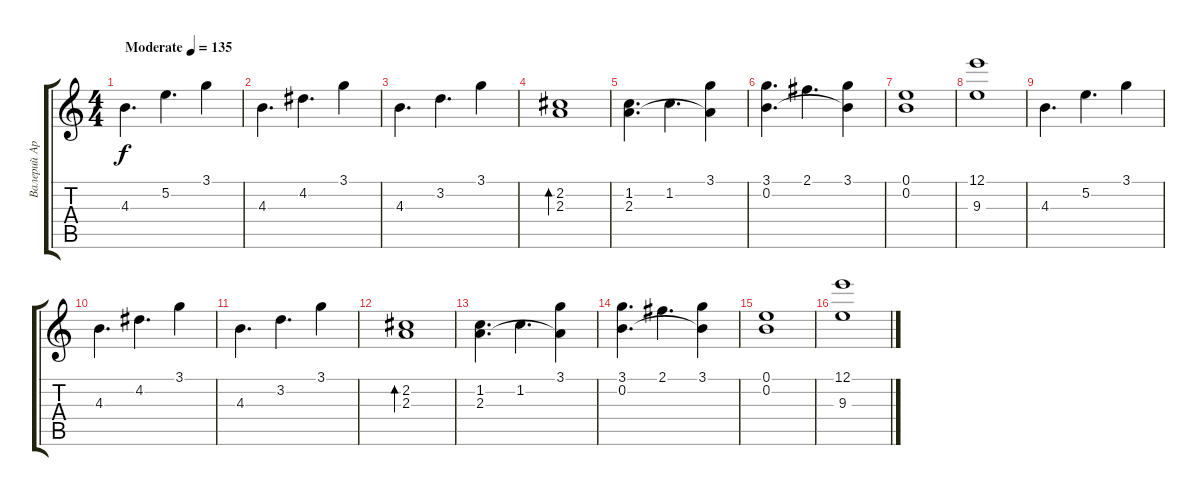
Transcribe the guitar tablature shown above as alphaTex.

\track ("Валерий Аркадин (гитара)" "Валерий Ар") {instrument acousticguitarsteel}
\staff {score tabs}
\tuning (E4 B3 G3 D3 A2 E2) {hide}
\ts (4 4)
\tempo (135 "Moderate")
\clef g2
\ks c
4.3.4{d dy f instrument acousticguitarsteel} 5.2.4{d} 3.1.4 |
4.3.4{d} 4.2.4{d} 3.1.4 |
4.3.4{d} 3.2.4{d} 3.1.4 |
(2.2 2.3).1{bd 120} |
(1.2 2.3).4{d} 1.2.4{d} (3.1 2.3{t}).4 |
(3.1 0.2).4{d} 2.1.4{d} (3.1 0.2{t}).4 |
(0.1 0.2).1 |
(12.1 9.3).1 |
4.3.4{d} 5.2.4{d} 3.1.4 |
4.3.4{d} 4.2.4{d} 3.1.4 |
4.3.4{d} 3.2.4{d} 3.1.4 |
(2.2 2.3).1{bd 120} |
(1.2 2.3).4{d} 1.2.4{d} (3.1 2.3{t}).4 |
(3.1 0.2).4{d} 2.1.4{d} (3.1 0.2{t}).4 |
(0.1 0.2).1 |
(12.1 9.3).1
